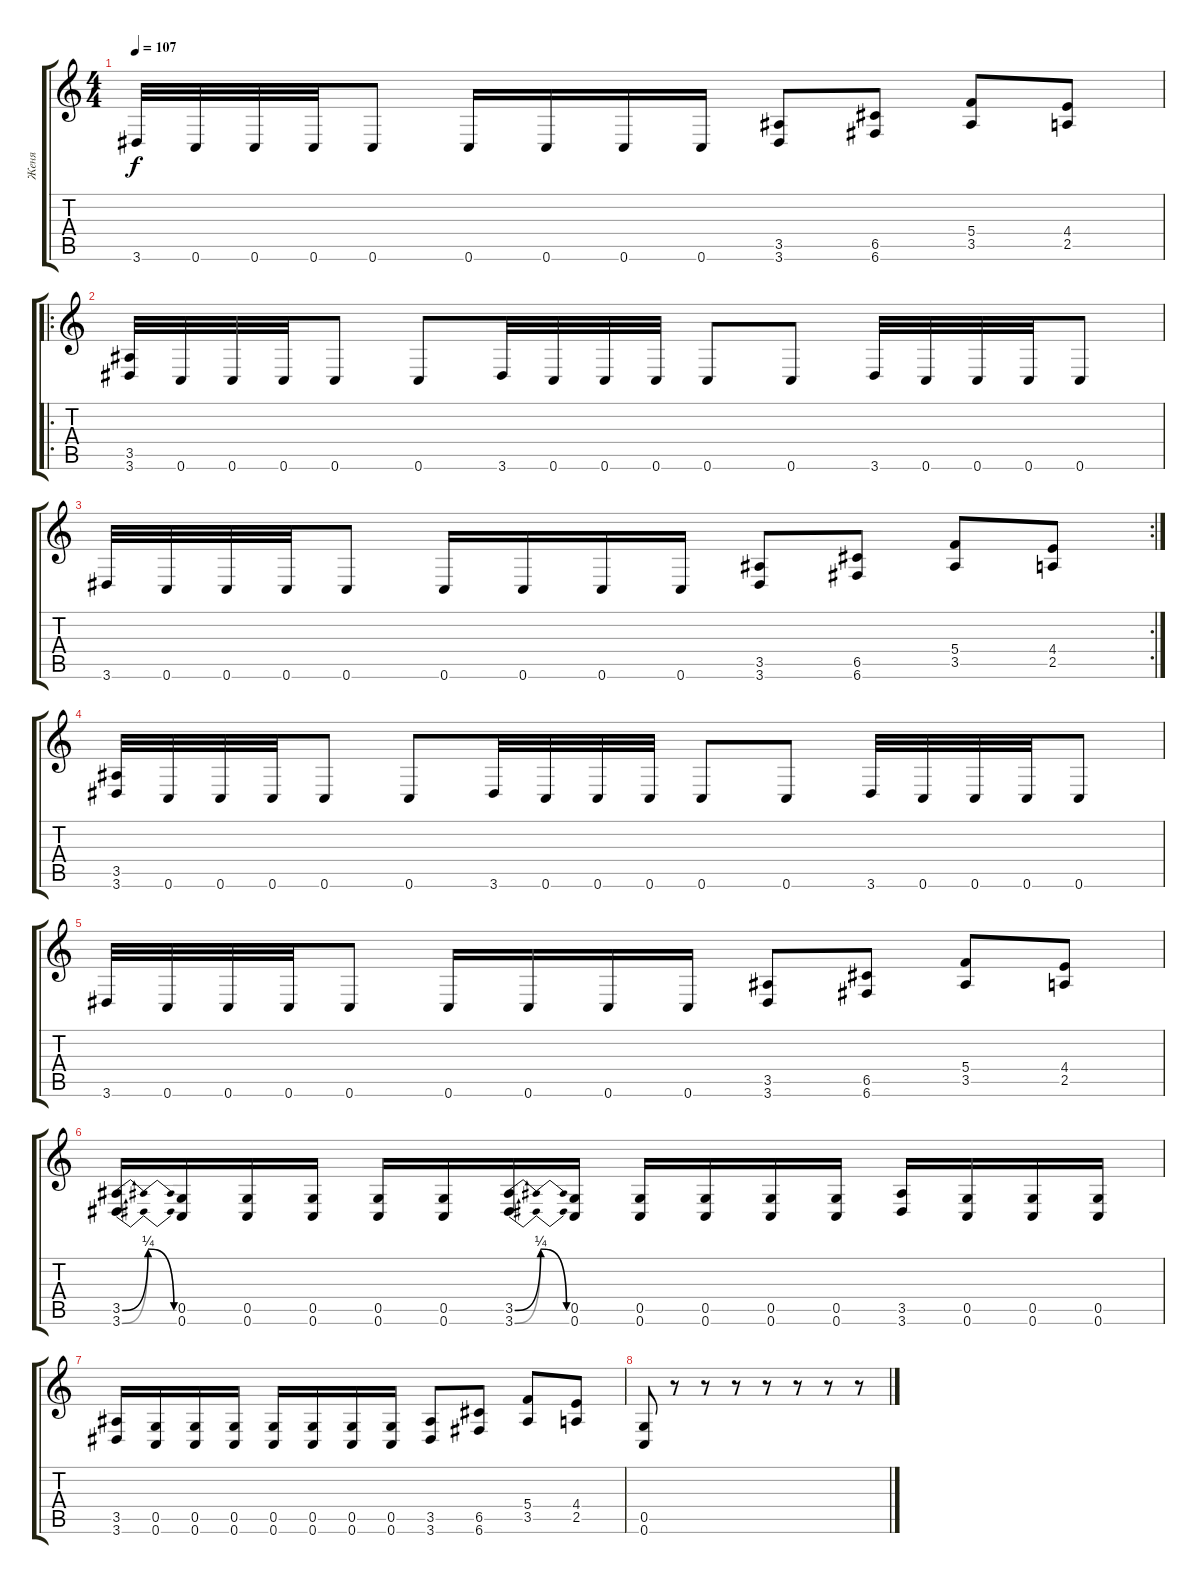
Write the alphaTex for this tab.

\track ("Женя" "Женя") {instrument overdrivenguitar}
\staff {score tabs}
\tuning (D4 A3 F3 C3 G2 C2) {hide}
\ts (4 4)
\tempo 107
\clef g2
\ks c
3.6.32{dy f} 0.6.32 0.6.32 0.6.32 0.6.8 0.6.16 0.6.16 0.6.16 0.6.16 (3.5 3.6).8 (6.5 6.6).8 (5.4 3.5).8 (4.4 2.5).8 |
\ro
(3.5 3.6).32 0.6.32 0.6.32 0.6.32 0.6.8 0.6.8 3.6.32 0.6.32 0.6.32 0.6.32 0.6.8 0.6.8 3.6.32 0.6.32 0.6.32 0.6.32 0.6.8 |
\rc 2
3.6.32 0.6.32 0.6.32 0.6.32 0.6.8 0.6.16 0.6.16 0.6.16 0.6.16 (3.5 3.6).8 (6.5 6.6).8 (5.4 3.5).8 (4.4 2.5).8 |
(3.5 3.6).32 0.6.32 0.6.32 0.6.32 0.6.8 0.6.8 3.6.32 0.6.32 0.6.32 0.6.32 0.6.8 0.6.8 3.6.32 0.6.32 0.6.32 0.6.32 0.6.8 |
3.6.32 0.6.32 0.6.32 0.6.32 0.6.8 0.6.16 0.6.16 0.6.16 0.6.16 (3.5 3.6).8 (6.5 6.6).8 (5.4 3.5).8 (4.4 2.5).8 |
(3.5{be (bendrelease 0 0 30 1 30 1 60 0)} 3.6{be (bendrelease 0 0 30 1 30 1 60 0)}).16 (0.5 0.6).16 (0.5 0.6).16 (0.5 0.6).16 (0.5 0.6).16 (0.5 0.6).16 (3.5{be (bendrelease 0 0 30 1 30 1 60 0)} 3.6{be (bendrelease 0 0 30 1 30 1 60 0)}).16 (0.5 0.6).16 (0.5 0.6).16 (0.5 0.6).16 (0.5 0.6).16 (0.5 0.6).16 (3.5 3.6).16 (0.5 0.6).16 (0.5 0.6).16 (0.5 0.6).16 |
(3.5 3.6).16 (0.5 0.6).16 (0.5 0.6).16 (0.5 0.6).16 (0.5 0.6).16 (0.5 0.6).16 (0.5 0.6).16 (0.5 0.6).16 (3.5 3.6).8 (6.5 6.6).8 (5.4 3.5).8 (4.4 2.5).8 |
(0.5 0.6).8 r.8 r.8 r.8 r.8 r.8 r.8 r.8
